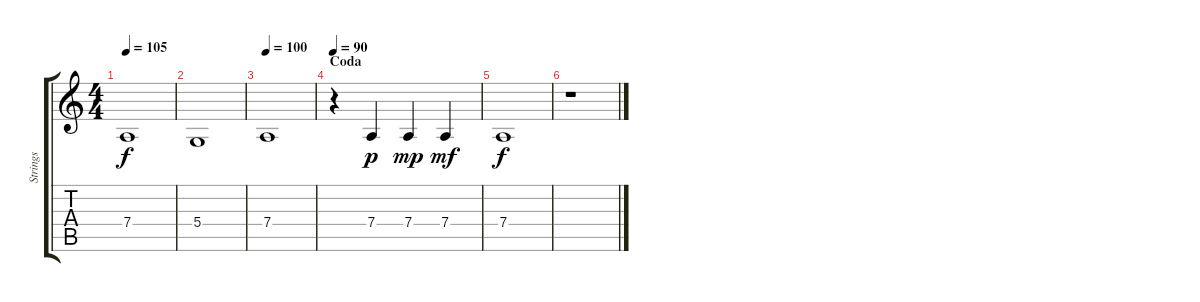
\track ("Strings" "Strings") {instrument stringensemble1}
\staff {score tabs}
\tuning (E4 B3 G3 D3 A2 E2) {hide}
\ts (4 4)
\tempo 105
\clef g2
\ks c
7.4{t}.1{dy f} |
5.4.1 |
\tempo 100
7.4.1 |
\section ("" "Coda")
\tempo 90
r.4 7.4.4{dy p} 7.4.4{dy mp} 7.4.4{dy mf} |
7.4.1{dy f} |
r.1
